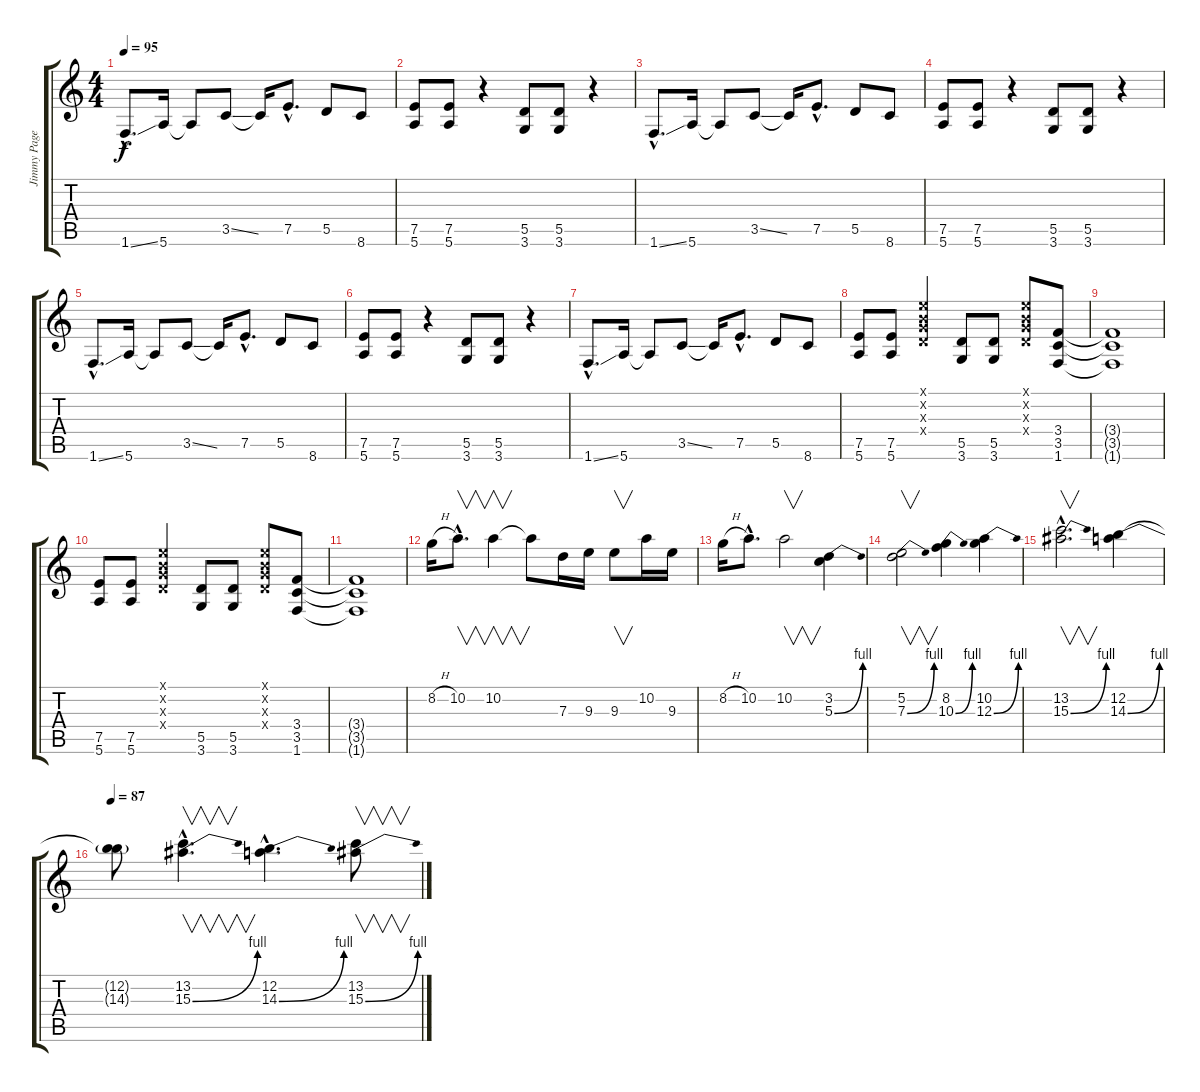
\track ("Jimmy Page ( Solo )" "Jimmy Page") {instrument distortionguitar}
\staff {score tabs}
\tuning (E4 B3 G3 D3 A2 E2) {hide}
\ts (4 4)
\tempo 95
\clef g2
\ks c
1.6{ss hac}.8{d dy f} 5.6.16 5.6{t}.8 3.5{ss}.8 3.5{t}.16 7.5{hac}.8{d} 5.5.8 8.6.8 |
(7.5 5.6).8 (7.5 5.6).8 r.4 (5.5 3.6).8 (5.5 3.6).8 r.4 |
1.6{ss hac}.8{d} 5.6.16 5.6{t}.8 3.5{ss}.8 3.5{t}.16 7.5{hac}.8{d} 5.5.8 8.6.8 |
(7.5 5.6).8 (7.5 5.6).8 r.4 (5.5 3.6).8 (5.5 3.6).8 r.4 |
1.6{ss hac}.8{d} 5.6.16 5.6{t}.8 3.5{ss}.8 3.5{t}.16 7.5{hac}.8{d} 5.5.8 8.6.8 |
(7.5 5.6).8 (7.5 5.6).8 r.4 (5.5 3.6).8 (5.5 3.6).8 r.4 |
1.6{ss hac}.8{d} 5.6.16 5.6{t}.8 3.5{ss}.8 3.5{t}.16 7.5{hac}.8{d} 5.5.8 8.6.8 |
(7.5 5.6).8 (7.5 5.6).8 (0.1{x} 0.2{x} 0.3{x} 0.4{x}).4 (5.5 3.6).8 (5.5 3.6).8 (0.1{x} 0.2{x} 0.3{x} 0.4{x}).8 (3.4 3.5 1.6).8 |
(3.4{t} 3.5{t} 1.6{t}).1 |
(7.5 5.6).8 (7.5 5.6).8 (0.1{x} 0.2{x} 0.3{x} 0.4{x}).4 (5.5 3.6).8 (5.5 3.6).8 (0.1{x} 0.2{x} 0.3{x} 0.4{x}).8 (3.4 3.5 1.6).8 |
(3.4{t} 3.5{t} 1.6{t}).1 |
8.2{h}.16 10.2{hac}.8{v d} 10.2.4{v} 10.2{t}.8 7.3.16 9.3.16 9.3.8{v} 10.2.16 9.3.16 |
8.2{h}.16 10.2{hac}.8{d} 10.2.2{v} (3.2 5.3{be (bend 0 0 60 4)}).4 |
(5.2 7.3{be (bend 0 0 60 4)}).2{v} (8.2 10.3{be (bend 0 0 60 4)}).4 (10.2 12.3{be (bend 0 0 60 4)}).4 |
(13.2{hac} 15.3{be (bend 0 0 60 4) hac}).2{v d} (12.2 14.3{be (bend 0 0 60 4)}).4 |
\tempo 87
(12.2{t} 14.3{t}).8 (13.2{hac} 15.3{be (bend 0 0 60 4) hac}).4{v d} (12.2{hac} 14.3{be (bend 0 0 60 4) hac}).4{d} (13.2 15.3{be (bend 0 0 60 4)}).8{v}
